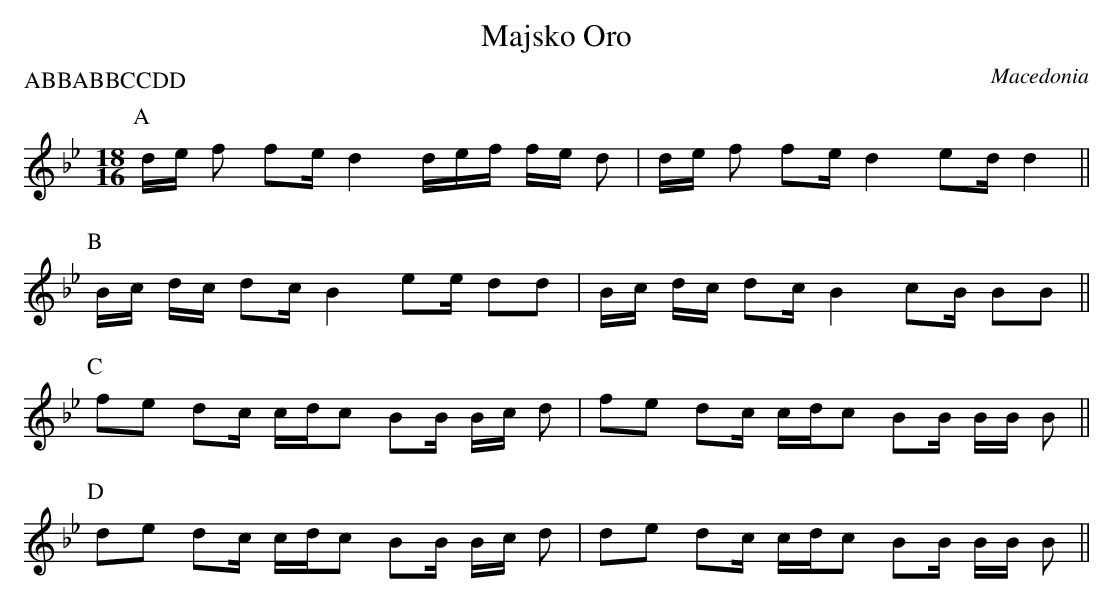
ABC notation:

X:1
T:Majsko Oro
L:1/16
M:18/16
O:Macedonia
P:ABBABBCCDD
K:Bb major
P:A
de f2 f2e d4 def fe d2|\
de f2 f2e d4 e2d d4||
P:B
Bc dc d2c B4 e2e d2d2|\
Bc dc d2c B4 c2B B2B2||
P:C
f2e2 d2c cdc2 B2B Bc d2|\
f2e2 d2c cdc2 B2B BB B2||
P:D
d2e2 d2c cdc2 B2B Bc d2|\
d2e2 d2c cdc2 B2B BB B2||
